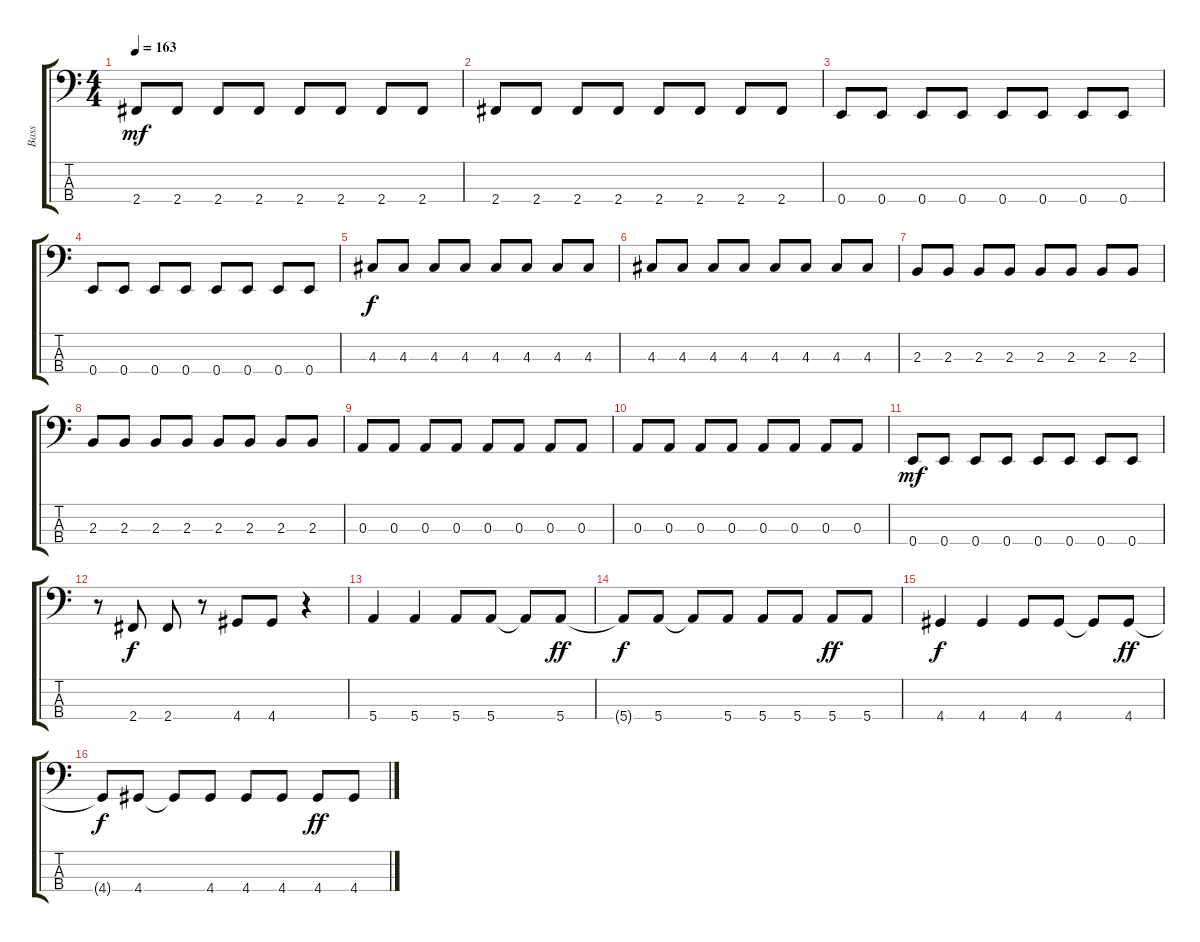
\track ("Bass" "Bass") {instrument electricbassfinger}
\staff {score tabs}
\tuning (G2 D2 A1 E1) {hide}
\ts (4 4)
\tempo 163
\clef f4
\ks c
2.4.8{dy mf} 2.4.8 2.4.8 2.4.8 2.4.8 2.4.8 2.4.8 2.4.8 |
2.4.8 2.4.8 2.4.8 2.4.8 2.4.8 2.4.8 2.4.8 2.4.8 |
0.4.8 0.4.8 0.4.8 0.4.8 0.4.8 0.4.8 0.4.8 0.4.8 |
0.4.8 0.4.8 0.4.8 0.4.8 0.4.8 0.4.8 0.4.8 0.4.8 |
4.3.8{dy f} 4.3.8 4.3.8 4.3.8 4.3.8 4.3.8 4.3.8 4.3.8 |
4.3.8 4.3.8 4.3.8 4.3.8 4.3.8 4.3.8 4.3.8 4.3.8 |
2.3.8 2.3.8 2.3.8 2.3.8 2.3.8 2.3.8 2.3.8 2.3.8 |
2.3.8 2.3.8 2.3.8 2.3.8 2.3.8 2.3.8 2.3.8 2.3.8 |
0.3.8 0.3.8 0.3.8 0.3.8 0.3.8 0.3.8 0.3.8 0.3.8 |
0.3.8 0.3.8 0.3.8 0.3.8 0.3.8 0.3.8 0.3.8 0.3.8 |
0.4.8{dy mf} 0.4.8 0.4.8 0.4.8 0.4.8 0.4.8 0.4.8 0.4.8 |
r.8 2.4.8{dy f} 2.4.8 r.8 4.4.8 4.4.8 r.4 |
5.4.4 5.4.4 5.4.8 5.4.8 5.4{t}.8 5.4.8{dy ff} |
5.4{t}.8{dy f} 5.4.8 5.4{t}.8 5.4.8 5.4.8 5.4.8 5.4.8{dy ff} 5.4.8 |
4.4.4{dy f} 4.4.4 4.4.8 4.4.8 4.4{t}.8 4.4.8{dy ff} |
4.4{t}.8{dy f} 4.4.8 4.4{t}.8 4.4.8 4.4.8 4.4.8 4.4.8{dy ff} 4.4.8
